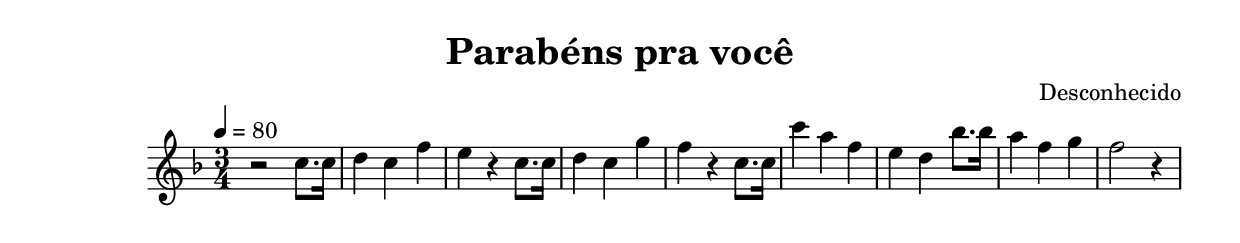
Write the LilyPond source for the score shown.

\header {
    title = "Parabéns pra você"
    composer = "Desconhecido"
    }



melodia = \relative c'' {
\clef treble
\time 3/4
\tempo 4 = 80
\key f \major
                r2 c8. c16
    d4 c f
    e r c8. c16
    d4 c g'
    f r c8. c16
    c'4 a f
    e d bes'8. bes16
    a4 f g
    f2 r4
    }


 \score {
  \melodia
  \layout { }
 \midi { }
 }
    